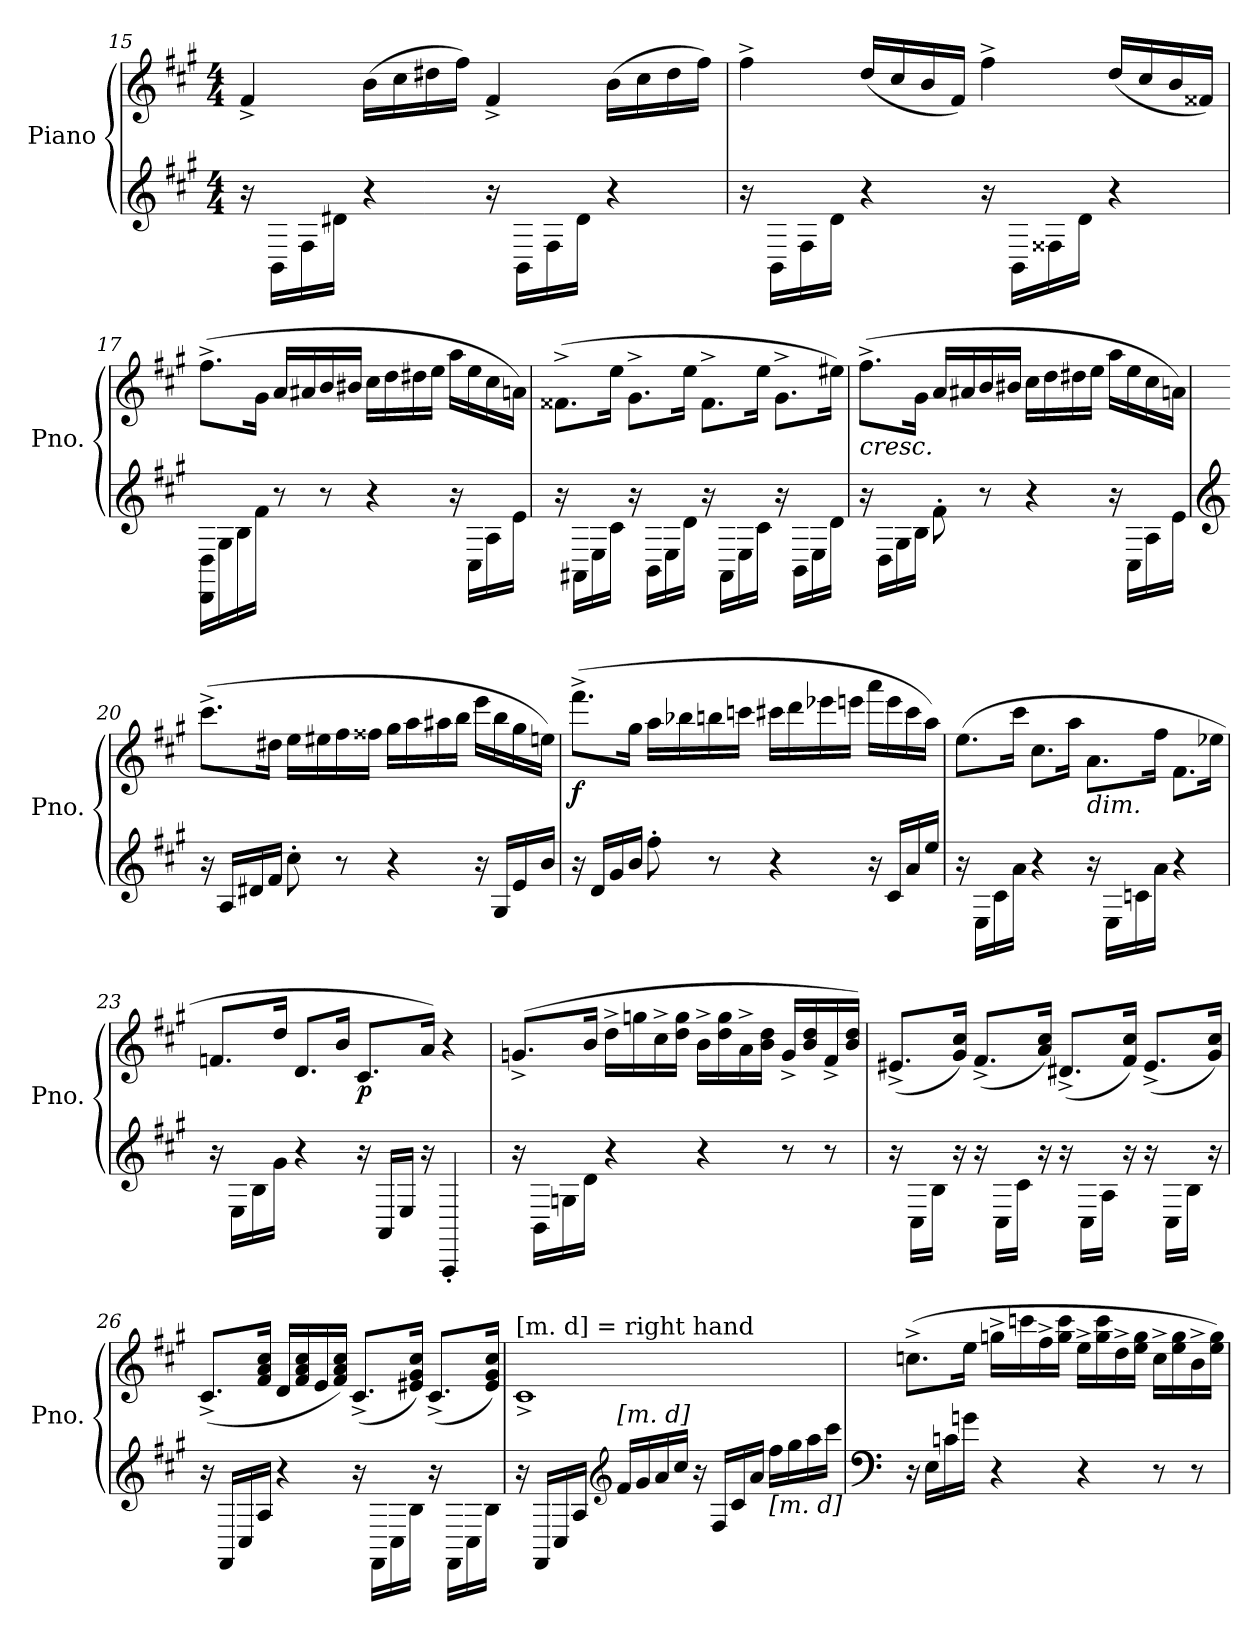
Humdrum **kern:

**kern	**kern	**dynam
*part1	*part1	*part1
*staff2	*staff1	*staff1/2
*I"Piano	*	*
*I'Pno.	*	*
*clefG2	*clefG2	*
*k[f#c#g#]	*k[f#c#g#]	*
*M4/4	*M4/4	*
=15	=15	=15
16r	4f#^/	.
16BB\LL	.	.
16F#\	.	.
16d#X\JJ	.	.
4r	(>16b\LL	.
.	16cc#\	.
.	16dd#X\	.
.	16ff#\JJ)	.
16r	4f#^/	.
16BB\LL	.	.
16F#\	.	.
16d#\JJ	.	.
4r	(>16b\LL	.
.	16cc#\	.
.	16dd#\	.
.	16ff#\JJ)	.
!!LO:LB:g=z
=16	=16	=16
16r	4ff#^\	.
16BB\LL	.	.
16F#\	.	.
16d\JJ	.	.
4r	(<16dd/LL	.
.	16cc#/	.
.	16b/	.
.	16f#/JJ)	.
16r	4ff#^\	.
16BB\LL	.	.
16F##X\	.	.
16d\JJ	.	.
4r	(<16dd/LL	.
.	16cc#/	.
.	16b/	.
.	16f##X/JJ)	.
=17	=17	=17
16DD\ 16D\LL	(>8.ff#^\L	.
16G#\	.	.
16B\	.	.
16f#\JJ	16g#\Jk	.
8r	16a/LL	.
.	16a#X/	.
8r	16b/	.
.	16b#X/JJ	.
4r	16cc#\LL	.
.	16dd\	.
.	16dd#X\	.
.	16ee\JJ	.
16r	16aa\LL	.
16C#\LL	16ee\	.
16A\	16cc#\	.
16e\JJ	16an\JJ)	.
!!LO:LB:g=z
=18	=18	=18
16r	(>8.f##X^\L	.
16AA#X\LL	.	.
16E\	.	.
16c#\JJ	16ee\Jk	.
16r	8.g#^\L	.
16BB\LL	.	.
16E\	.	.
16d\JJ	16ee\Jk	.
16r	8.f##^\L	.
16AA#\LL	.	.
16E\	.	.
16c#\JJ	16ee\Jk	.
16r	8.g#^\L	.
16BB\LL	.	.
16E\	.	.
16d\JJ	16ee#X\Jk)	.
=19	=19	=19
!	!LO:TX:b:i:t=cresc.	!
16r	(>8.ff#^\L	.
16D\LL	.	.
16G#\	.	.
16B\JJ	16g#\Jk	.
8f#'\	16a/LL	.
.	16a#X/	.
8r	16b/	.
.	16b#X/JJ	.
4r	16cc#\LL	.
.	16dd\	.
.	16dd#X\	.
.	16ee\JJ	.
16r	16aa\LL	.
16C#\LL	16ee\	.
16A\	16cc#\	.
16e\JJ	16an\JJ)	.
!!LO:LB:g=z
=20	=20	=20
*clefG2	*	*
16r	(>8.ccc#^\L	.
16A/LL	.	.
16d#X/	.	.
16f#/JJ	16dd#X\Jk	.
8cc#'\	16ee\LL	.
.	16ee#X\	.
8r	16ff#\	.
.	16ff##X\JJ	.
4r	16gg#\LL	.
.	16aa\	.
.	16aa#X\	.
.	16bb\JJ	.
16r	16eee\LL	.
16G#/LL	16bb\	.
16e/	16gg#\	.
16b/JJ	16een\JJ)	.
=21	=21	=21
!	!	!LO:DY:b
16r	(>8.fff#^\L	f
16d/LL	.	.
16g#/	.	.
16b/JJ	16gg#\Jk	.
8ff#'\	16aa\LL	.
.	16bb-X\	.
8r	16bbn\	.
.	16cccn\JJ	.
4r	16ccc#X\LL	.
.	16ddd\	.
.	16eee-X\	.
.	16eeen\JJ	.
16r	16aaa\LL	.
16c#/LL	16eee\	.
16a/	16ccc#\	.
16ee/JJ	16aa\JJ)	.
!!LO:PB:g=z
=22	=22	=22
16r	(>8.ee\L	.
16E\LL	.	.
16c#\	.	.
16a\JJ	16ccc#\Jk	.
4r	8.cc#\L	.
.	16aa\Jk	.
!	!LO:TX:b:i:t=dim.	!
16r	8.a\L	.
16E\LL	.	.
16cn\	.	.
16a\JJ	16ff#\Jk	.
4r	8.f#\L	.
.	16ee-X\Jk	.
=23	=23	=23
16r	8.fn/L	.
16E\LL	.	.
16B\	.	.
16g#\JJ	16dd/Jk	.
4r	8.d/L	.
.	16b/Jk	.
!	!	!LO:DY:b
16r	8.c#/L	p
16AA/LL	.	.
16E/JJ	.	.
16r	16a/Jk)	.
4AAA'/	4r	.
=24	=24	=24
16r	(>8.gn^/L	.
16BB\LL	.	.
16Gn\	.	.
16d\JJ	16b/Jk	.
4r	16dd^\LL	.
.	16ggn\	.
.	16cc#^\	.
.	16dd\ 16gg\JJ	.
4r	16b^\LL	.
.	16dd\ 16gg\	.
.	16a^\	.
.	16b\ 16dd\JJ	.
8r	16g^/LL	.
.	16b/ 16dd/	.
8r	16f#^/	.
.	16b/ 16dd/JJ)	.
!!LO:LB:g=z
=25	=25	=25
16r	(<8.e#X^/L	.
16C#\LL	.	.
16B\JJ	.	.
16r	16g#/ 16cc#/Jk)	.
16r	(<8.f#^/L	.
16C#\LL	.	.
16c#\JJ	.	.
16r	16a/ 16cc#/Jk)	.
16r	(<8.d#X^/L	.
16C#\LL	.	.
16A\JJ	.	.
16r	16f#/ 16cc#/Jk)	.
16r	(<8.e#^/L	.
16C#\LL	.	.
16B\JJ	.	.
16r	16g#/ 16cc#/Jk)	.
=26	=26	=26
16r	(<8.c#^/L	.
16FF#/LL	.	.
16C#/	.	.
16A/JJ	16f#/ 16a/ 16cc#/Jk	.
4r	16d/LL	.
.	16f#/ 16a/ 16cc#/	.
.	16e/	.
.	16f#/ 16a/ 16cc#/JJ)	.
16r	(<8.c#^/L	.
16FF#\LL	.	.
16C#\	.	.
16B\JJ	16e#X/ 16g#/ 16cc#/Jk)	.
16r	(<8.c#^/L	.
16FF#\LL	.	.
16C#\	.	.
16B\JJ	16e#/ 16g#/ 16cc#/Jk)	.
!!LO:LB:g=z
=27	=27	=27
!	!LO:TX:a:t=[m. d] = right hand	!
16r	1c#^	.
16FF#/LL	.	.
16C#/	.	.
16A/JJ	.	.
*clefG2	*	*
!LO:TX:a:i:t=[m. d]	!	!
16f#/LL	.	.
16g#/	.	.
16a/	.	.
16cc#/JJ	.	.
16r	.	.
16F#/LL	.	.
16c#/	.	.
16a/JJ	.	.
!LO:TX:b:i:t=[m. d]	!	!
16ff#\LL	.	.
16gg#\	.	.
16aa\	.	.
16ccc#\JJ	.	.
=28	=28	=28
*clefF4	*	*
16r	(>8.ccn^\L	.
16E\LL	.	.
16cn\	.	.
16gn\JJ	16ee\Jk	.
4r	16ggn^\LL	.
.	16cccn\	.
.	16ff#^\	.
.	16gg\ 16ccc\JJ	.
4r	16ee^\LL	.
.	16gg\ 16ccc\	.
.	16dd^\	.
.	16ee\ 16gg\JJ	.
8r	16cc^\LL	.
.	16ee\ 16gg\	.
8r	16b^\	.
.	16ee\ 16gg\JJ)	.
=	=	=
*-	*-	*-
